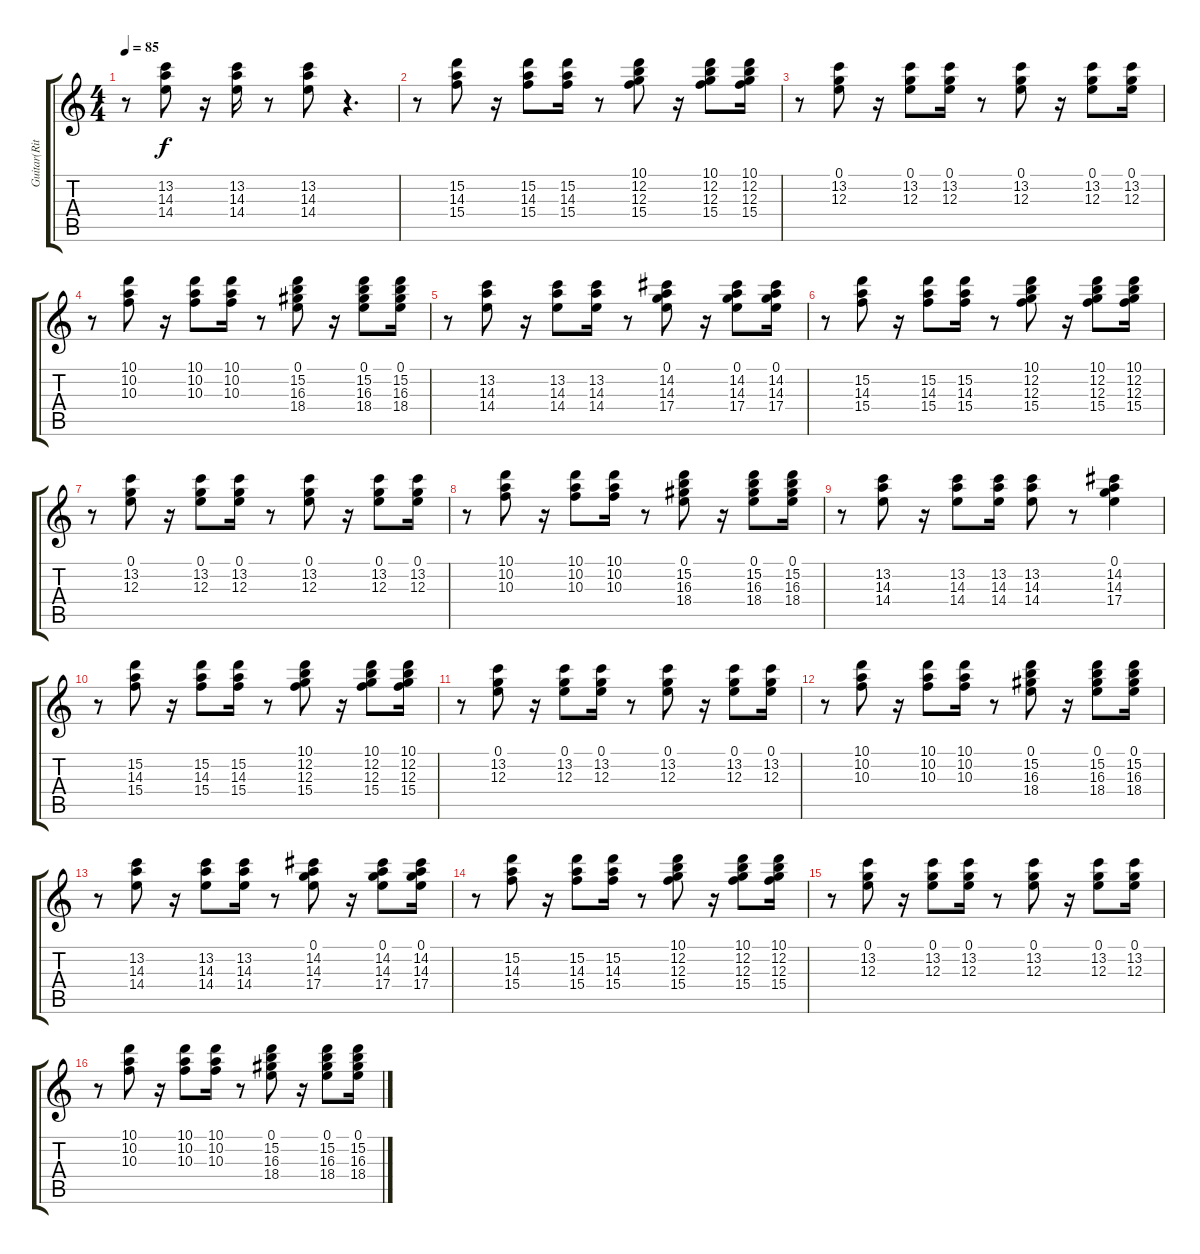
\track ("Guitar(Ritm)" "Guitar(Rit") {instrument acousticguitarnylon}
\staff {score tabs}
\tuning (E4 B3 G3 D3 A2 E2) {hide}
\ts (4 4)
\tempo 85
\clef g2
\ks c
r.8{dy f} (13.2 14.3 14.4).8 r.16 (13.2 14.3 14.4).16 r.8 (13.2 14.3 14.4).8 r.4{d} |
r.8 (15.2 14.3 15.4).8 r.16 (15.2 14.3 15.4).8 (15.2 14.3 15.4).16 r.8 (10.1 12.2 12.3 15.4).8 r.16 (10.1 12.2 12.3 15.4).8 (10.1 12.2 12.3 15.4).16 |
r.8 (0.1 13.2 12.3).8 r.16 (0.1 13.2 12.3).8 (0.1 13.2 12.3).16 r.8 (0.1 13.2 12.3).8 r.16 (0.1 13.2 12.3).8 (0.1 13.2 12.3).16 |
r.8 (10.1 10.2 10.3).8 r.16 (10.1 10.2 10.3).8 (10.1 10.2 10.3).16 r.8 (0.1 15.2 16.3 18.4).8 r.16 (0.1 15.2 16.3 18.4).8 (0.1 15.2 16.3 18.4).16 |
r.8 (13.2 14.3 14.4).8 r.16 (13.2 14.3 14.4).8 (13.2 14.3 14.4).16 r.8 (0.1 14.2 14.3 17.4).8 r.16 (0.1 14.2 14.3 17.4).8 (0.1 14.2 14.3 17.4).16 |
r.8 (15.2 14.3 15.4).8 r.16 (15.2 14.3 15.4).8 (15.2 14.3 15.4).16 r.8 (10.1 12.2 12.3 15.4).8 r.16 (10.1 12.2 12.3 15.4).8 (10.1 12.2 12.3 15.4).16 |
r.8 (0.1 13.2 12.3).8 r.16 (0.1 13.2 12.3).8 (0.1 13.2 12.3).16 r.8 (0.1 13.2 12.3).8 r.16 (0.1 13.2 12.3).8 (0.1 13.2 12.3).16 |
r.8 (10.1 10.2 10.3).8 r.16 (10.1 10.2 10.3).8 (10.1 10.2 10.3).16 r.8 (0.1 15.2 16.3 18.4).8 r.16 (0.1 15.2 16.3 18.4).8 (0.1 15.2 16.3 18.4).16 |
r.8 (13.2 14.3 14.4).8 r.16 (13.2 14.3 14.4).8 (13.2 14.3 14.4).16 (13.2 14.3 14.4).8 r.8 (0.1 14.2 14.3 17.4).4 |
r.8 (15.2 14.3 15.4).8 r.16 (15.2 14.3 15.4).8 (15.2 14.3 15.4).16 r.8 (10.1 12.2 12.3 15.4).8 r.16 (10.1 12.2 12.3 15.4).8 (10.1 12.2 12.3 15.4).16 |
r.8 (0.1 13.2 12.3).8 r.16 (0.1 13.2 12.3).8 (0.1 13.2 12.3).16 r.8 (0.1 13.2 12.3).8 r.16 (0.1 13.2 12.3).8 (0.1 13.2 12.3).16 |
r.8 (10.1 10.2 10.3).8 r.16 (10.1 10.2 10.3).8 (10.1 10.2 10.3).16 r.8 (0.1 15.2 16.3 18.4).8 r.16 (0.1 15.2 16.3 18.4).8 (0.1 15.2 16.3 18.4).16 |
r.8 (13.2 14.3 14.4).8 r.16 (13.2 14.3 14.4).8 (13.2 14.3 14.4).16 r.8 (0.1 14.2 14.3 17.4).8 r.16 (0.1 14.2 14.3 17.4).8 (0.1 14.2 14.3 17.4).16 |
r.8 (15.2 14.3 15.4).8 r.16 (15.2 14.3 15.4).8 (15.2 14.3 15.4).16 r.8 (10.1 12.2 12.3 15.4).8 r.16 (10.1 12.2 12.3 15.4).8 (10.1 12.2 12.3 15.4).16 |
r.8 (0.1 13.2 12.3).8 r.16 (0.1 13.2 12.3).8 (0.1 13.2 12.3).16 r.8 (0.1 13.2 12.3).8 r.16 (0.1 13.2 12.3).8 (0.1 13.2 12.3).16 |
r.8 (10.1 10.2 10.3).8 r.16 (10.1 10.2 10.3).8 (10.1 10.2 10.3).16 r.8 (0.1 15.2 16.3 18.4).8 r.16 (0.1 15.2 16.3 18.4).8 (0.1 15.2 16.3 18.4).16
